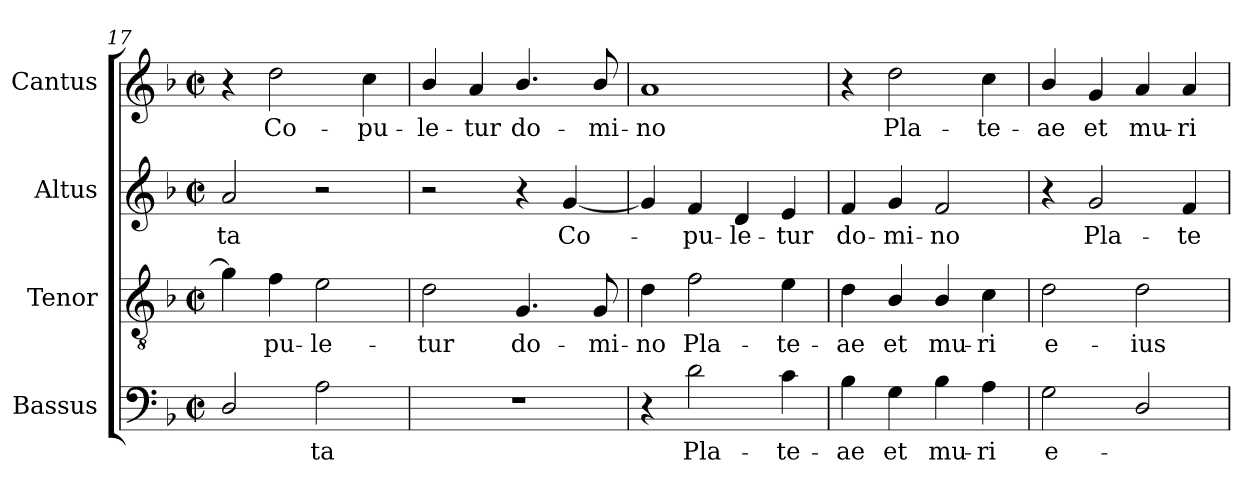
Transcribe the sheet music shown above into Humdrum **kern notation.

**kern	**text	**kern	**text	**kern	**text	**kern	**text
*part4	*part4	*part3	*part3	*part2	*part2	*part1	*part1
*staff4	*staff4	*staff3	*staff3	*staff2	*staff2	*staff1	*staff1
*I"Bassus	*	*I"Tenor	*	*I"Altus	*	*I"Cantus	*
*I'B.	*	*I'T.	*	*I'A.	*	*I'S.	*
*clefF4	*	*clefGv2	*	*clefG2	*	*clefG2	*
*	*	*ITrd7c12	*	*	*	*	*
*k[b-]	*	*k[b-]	*	*k[b-]	*	*k[b-]	*
*F:	*	*F:	*	*F:	*	*F:	*
*M2/2	*	*M2/2	*	*M2/2	*	*M2/2	*
*met(c|)	*	*met(c|)	*	*met(c|)	*	*met(c|)	*
=17	=17	=17	=17	=17	=17	=17	=17
!	!	!	!	!	!LO:LY:b:color=#000000	!	!
2Di/	.	4Gi\]	.	2ai/	-ta	4r	.
!	!	!	!LO:LY:b:color=#000000	!	!	!	!
!	!	!	!	!	!	!	!LO:LY:b:color=#000000
.	.	4Fi\	-pu-	.	.	2ddi\	Co-
!	!LO:LY:b:color=#000000	!	!	!	!	!	!
!	!	!	!LO:LY:b:color=#000000	!	!	!	!
2Ai\	-ta	2Ei\	-le-	2r	.	.	.
!	!	!	!	!	!	!	!LO:LY:b:color=#000000
.	.	.	.	.	.	4cci\	-pu-
!!LO:LB:g=z
=18	=18	=18	=18	=18	=18	=18	=18
!	!	!	!LO:LY:b:color=#000000	!	!	!	!
!	!	!	!	!	!	!	!LO:LY:b:color=#000000
1r	.	2Di\	-tur	2r	.	4b-i/	-le-
!	!	!	!	!	!	!	!LO:LY:b:color=#000000
.	.	.	.	.	.	4ai/	-tur
!	!	!	!LO:LY:b:color=#000000	!	!	!	!
!	!	!	!	!	!	!	!LO:LY:b:color=#000000
.	.	4.GGi/	do-	4r	.	4.b-i/	do-
!	!	!	!	!	!LO:LY:b:color=#000000	!	!
.	.	.	.	[4gi/	Co-	.	.
!	!	!	!LO:LY:b:color=#000000	!	!	!	!
!	!	!	!	!	!	!	!LO:LY:b:color=#000000
.	.	8GGi/	-mi-	.	.	8b-i/	-mi-
=19	=19	=19	=19	=19	=19	=19	=19
!	!	!	!LO:LY:b:color=#000000	!	!	!	!
!	!	!	!	!	!	!	!LO:LY:b:color=#000000
4r	.	4Di\	-no	4gi/]	.	1ai	-no
!	!LO:LY:b:color=#000000	!	!	!	!	!	!
!	!	!	!LO:LY:b:color=#000000	!	!	!	!
!	!	!	!	!	!LO:LY:b:color=#000000	!	!
2di\	Pla-	2Fi\	Pla-	4fi/	-pu-	.	.
!	!	!	!	!	!LO:LY:b:color=#000000	!	!
.	.	.	.	4di/	-le-	.	.
!	!LO:LY:b:color=#000000	!	!	!	!	!	!
!	!	!	!LO:LY:b:color=#000000	!	!	!	!
!	!	!	!	!	!LO:LY:b:color=#000000	!	!
4ci\	-te-	4Ei\	-te-	4ei/	-tur	.	.
=20	=20	=20	=20	=20	=20	=20	=20
!	!LO:LY:b:color=#000000	!	!	!	!	!	!
!	!	!	!LO:LY:b:color=#000000	!	!	!	!
!	!	!	!	!	!LO:LY:b:color=#000000	!	!
4B-i\	-ae	4Di\	-ae	4fi/	do-	4r	.
!	!LO:LY:b:color=#000000	!	!	!	!	!	!
!	!	!	!LO:LY:b:color=#000000	!	!	!	!
!	!	!	!	!	!LO:LY:b:color=#000000	!	!
!	!	!	!	!	!	!	!LO:LY:b:color=#000000
4Gi\	et	4BB-i/	et	4gi/	-mi-	2ddi\	Pla-
!	!LO:LY:b:color=#000000	!	!	!	!	!	!
!	!	!	!LO:LY:b:color=#000000	!	!	!	!
!	!	!	!	!	!LO:LY:b:color=#000000	!	!
4B-i\	mu-	4BB-i/	mu-	2fi/	-no	.	.
!	!LO:LY:b:color=#000000	!	!	!	!	!	!
!	!	!	!LO:LY:b:color=#000000	!	!	!	!
!	!	!	!	!	!	!	!LO:LY:b:color=#000000
4Ai\	-ri	4Ci\	-ri	.	.	4cci\	-te-
=21	=21	=21	=21	=21	=21	=21	=21
!	!LO:LY:b:color=#000000	!	!	!	!	!	!
!	!	!	!LO:LY:b:color=#000000	!	!	!	!
!	!	!	!	!	!	!	!LO:LY:b:color=#000000
2Gi\	e-	2Di\	e-	4r	.	4b-i/	-ae
!	!	!	!	!	!LO:LY:b:color=#000000	!	!
!	!	!	!	!	!	!	!LO:LY:b:color=#000000
.	.	.	.	2gi/	Pla-	4gi/	et
!	!	!	!LO:LY:b:color=#000000	!	!	!	!
!	!	!	!	!	!	!	!LO:LY:b:color=#000000
2Di/	.	2Di\	-ius	.	.	4ai/	mu-
!	!	!	!	!	!LO:LY:b:color=#000000	!	!
!	!	!	!	!	!	!	!LO:LY:b:color=#000000
.	.	.	.	4fi/	-te-	4ai/	-ri
=	=	=	=	=	=	=	=
*-	*-	*-	*-	*-	*-	*-	*-
